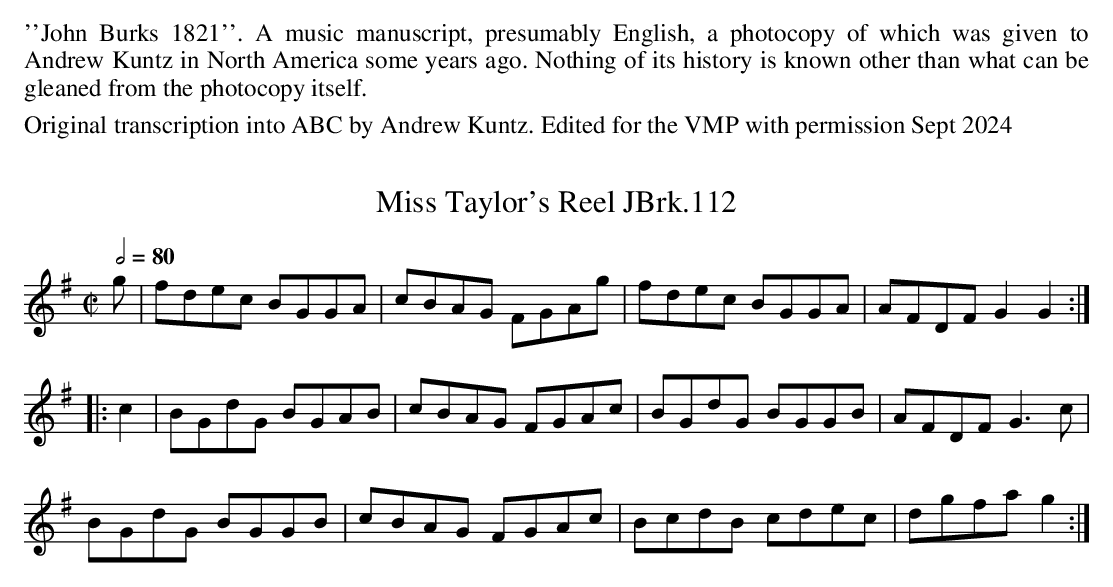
X:1
T:Miss Taylor's Reel JBrk.112
Q:1/2=80
M:C|
L:1/8
K:G
g|fdec BGGA|cBAG FGAg|fdec BGGA|AFDF G2G2:|
|:c2|BGdG BGAB|cBAG FGAc|BGdG BGGB|AFDF G3c|
BGdG BGGB|cBAG FGAc|BcdB cdec|dgfa g2:|
